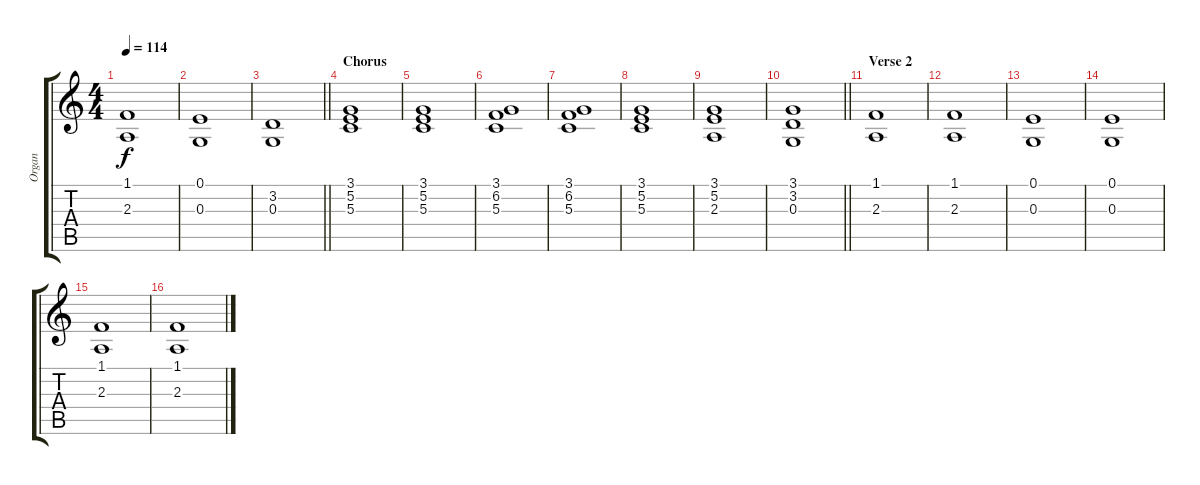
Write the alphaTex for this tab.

\track ("Organ" "Organ") {instrument percussiveorgan}
\staff {score tabs}
\tuning (E4 B3 G3 D3 A2 E2) {hide}
\ts (4 4)
\tempo 114
\clef g2
\ks c
(1.1 2.3).1{dy f} |
(0.1 0.3).1 |
\barLineRight lightlight
(3.2 0.3).1 |
\section ("" "Chorus")
(3.1 5.2 5.3).1 |
(3.1 5.2 5.3).1 |
(3.1 6.2 5.3).1 |
(3.1 6.2 5.3).1 |
(3.1 5.2 5.3).1 |
(3.1 5.2 2.3).1 |
\barLineRight lightlight
(3.1 3.2 0.3).1 |
\section ("" "Verse 2")
(1.1 2.3).1 |
(1.1 2.3).1 |
(0.1 0.3).1 |
(0.1 0.3).1 |
(1.1 2.3).1 |
(1.1 2.3).1
